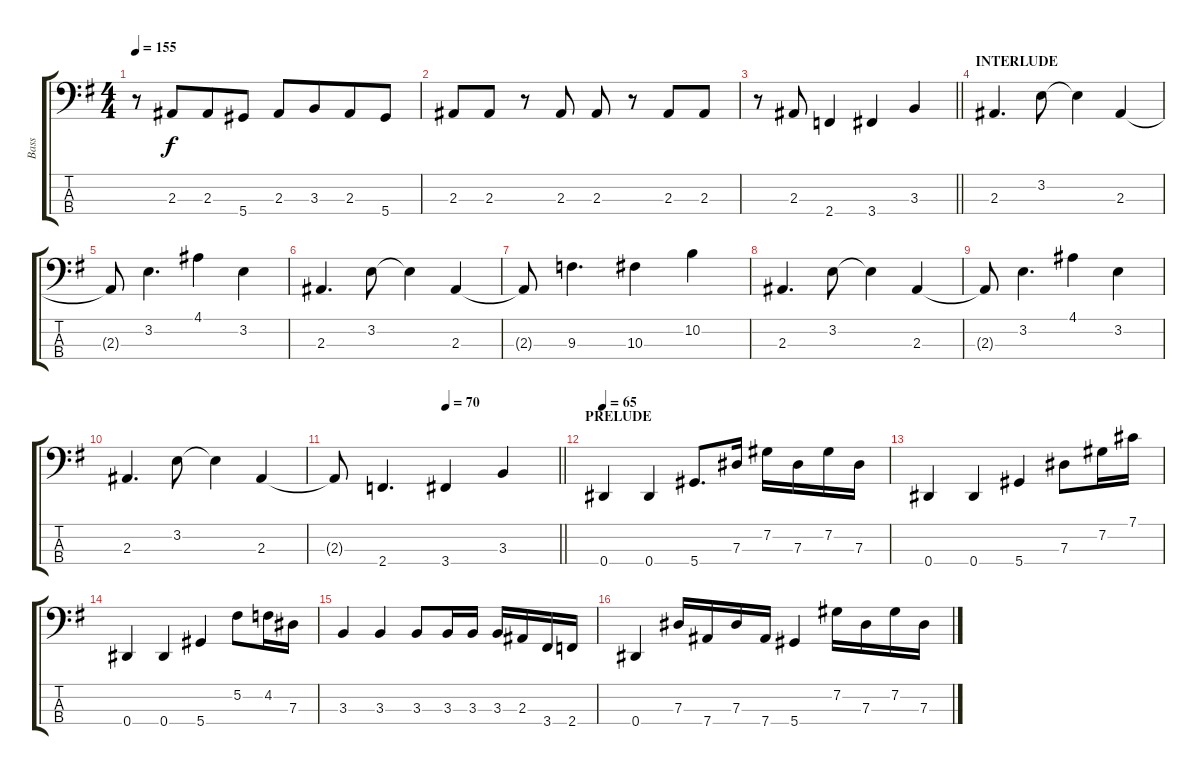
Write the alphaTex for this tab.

\track ("Bass" "Bass") {instrument electricbasspick}
\staff {score tabs}
\tuning (Gb2 Db2 Ab1 Eb1) {hide}
\ts (4 4)
\tempo 155
\clef f4
\ks eminor
r.8{dy f} 2.3.8{beam merge} 2.3.8 5.4.8 2.3.8 3.3.8{beam merge} 2.3.8 5.4.8 |
2.3.8 2.3.8 r.8 2.3.8 2.3.8 r.8 2.3.8 2.3.8 |
\barLineRight lightlight
r.8 2.3.8 2.4.4 3.4.4 3.3.4 |
\section ("" "INTERLUDE")
2.3.4{d} 3.2.8 3.2{t}.4 2.3.4 |
2.3{t}.8 3.2.4{d} 4.1.4 3.2.4 |
2.3.4{d} 3.2.8 3.2{t}.4 2.3.4 |
2.3{t}.8 9.3.4{d} 10.3.4 10.2.4 |
2.3.4{d} 3.2.8 3.2{t}.4 2.3.4 |
2.3{t}.8 3.2.4{d} 4.1.4 3.2.4 |
2.3.4{d} 3.2.8 3.2{t}.4 2.3.4 |
\tempo (70 0.5)
\barLineRight lightlight
2.3{t}.8 2.4.4{d} 3.4.4 3.3.4 |
\section ("" "PRELUDE")
\tempo 65
0.4.4 0.4.4 5.4.8{d} 7.3.16 7.2.16 7.3.16 7.2.16 7.3.16 |
0.4.4 0.4.4 5.4.4 7.3.8 7.2.16 7.1.16 |
0.4.4 0.4.4 5.4.4 5.2.8 4.2.16 7.3.16 |
3.3.4 3.3.4 3.3.8 3.3.16 3.3.16 3.3.16 2.3.16 3.4.16 2.4.16 |
0.4.4 7.3.16 7.4.16 7.3.16 7.4.16 5.4.4 7.2.16 7.3.16 7.2.16 7.3.16
